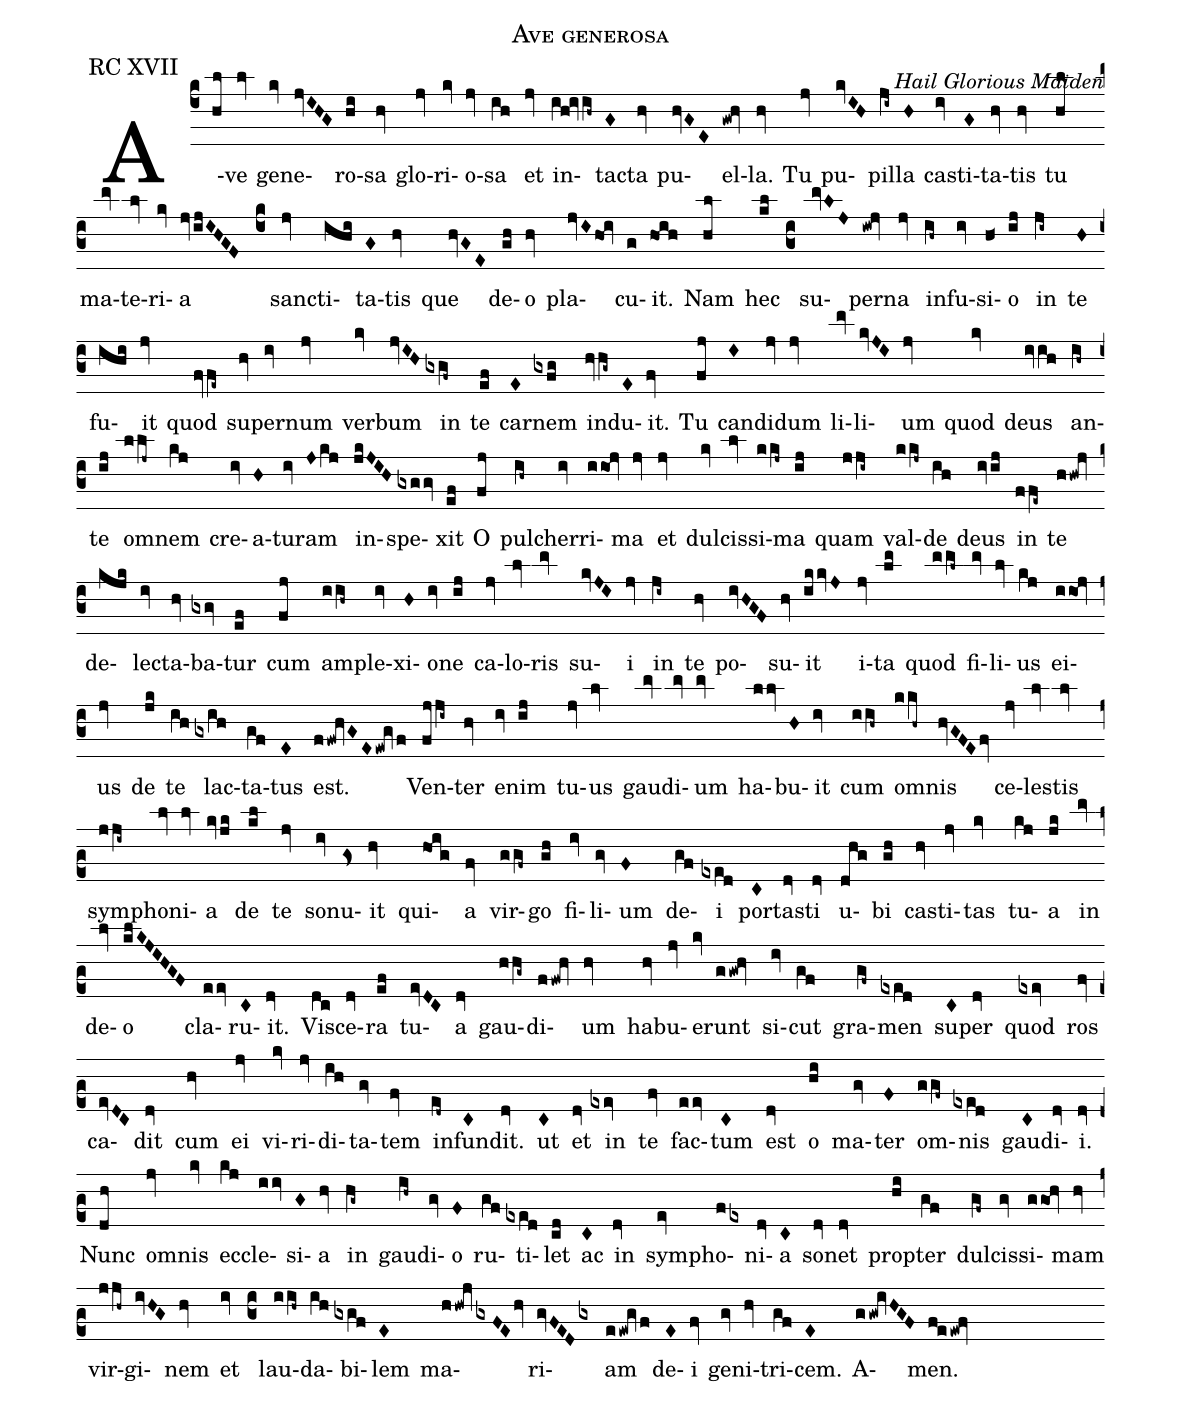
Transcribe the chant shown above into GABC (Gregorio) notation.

name: Ave generosa;
commentary: Hail Glorious Maiden;
annotation: RC XVII;
%%
(c4)A(hl)ve(lv) ge(kv)ne(jvIHG)ro(hi)sa(hv) glo(jv)ri(kv)o(jv)sa(ih) et(jv) in(ih!ivih~)tac(G)ta(hv) pu(hvGE)el(gWh)la.(hv) Tu(jv) pu(kvIH)pil(ji~)la(H) ca(iv)sti(G)ta(hv)tis(hv) tu(hl) (c3) ma(mv)te(lv)ri(kv)a(jvijIHGF) (c4) sanc(jv)ti(ihi)ta(G)tis(hv) que(hvGE) de(gh)o(hv) pla(jvIhoi)cu(g)it.(hoih) Nam(hl) hec(kl) (c3) su(mvLJ)per(iWj)na(jv) in(ih~)fu(iv)si(h<)o(ij) in(ji~) te(H) fu(ihi)it(jv) quod(fvfe~) su(hv)per(iv)num(jv) ver(kv)bum(jvIH) in(gxgf~) te(ef) car(E)nem(gxfg) in(hvhg~)du(E)it.(fv) Tu(fj) can(I)di(jv)dum(jv) li(mv)li(kvJI)um(jv) quod(kv) deus(ivih) an(ih~)te(ij) om(llj~)nem(kj) cre(iv)a(H)tur(iv)am(Jkj) in(jkJIH)spe(gxggv)xit(ef) O(fj) pul(ih~)cher(iv)ri(iioj)ma(jv) et(jv) dul(kv)cis(lv)si(kkj~)ma(ij) quam(jji~) val(kkj~)de(ih) deus(ivij) in(ffe~) te(hhWj) de(kjk)lec(iv)ta(hv)ba(gxgv)tur(ef) cum(fj) am(iih~)ple(iv)xi(H)o(iv)ne(ij) ca(jv)lo(lv)ris(mv) su(kvJI)i(jv) in(ji~) te(hv) po(ivHGF)su(hv)it(ikkvJ) i(jv)ta(lm) quod(mml~) fi(mv)li(lv)us(kj) ei(iioj)us(jv) de(jk) te(ih) lac(gxih)ta(gf)tus(E) est.(ffWhGEeWgf) Ven(fjji~)ter(hv) e(iv)nim(ij) tu(jv)us(lv) gau(mv)di(mv)um(mv) ha(llv)bu(H)it(iv) cum(iih~) om(kkh~)nis(hvGFEfv) ce(jv)les(lv)tis(lv) (c2) sym(jji~)pho(lv)ni(lv)a(kvjk) de(kl) te(jv) so(iv)nu(Gs<)it(hv) qui(hoig)a(fv) vir(ggf~)go(gh) fi(iv)li(gv)um(F) de(gf)i(exed) por(C)ta(dv)sti(dv) u(dhg)bi(gh) ca(hv)sti(jv)tas(kv) tu(kj)a(jk) in(mv) de(lv)o(klKJIHGF) cla(eev)ru(C)it.(dv) Vi(dc)sce(dv)ra(ef) tu(evDC)a(dv) gau(hhg~)di(ffWh)um(hv) ha(hv)bu(jv)e(kv)runt(ggWh) si(iv)cut(gf) gra(gf~)men(exed) su(C)per(dv) quod(exev) ros(fv) ca(evDC)dit(dv) cum(hv) ei(jv) vi(kv)ri(jv)di(ih)ta(gv)tem(fv) in(ed~)fun(C)dit.(dv) ut(C) et(dv) in(exev) te(fv) fac(eev)tum(C) est(dv) o(hi) ma(gv)ter(F) om(ggf~)nis(exed) gau(C)di(dv)i.(dv) Nunc(dh) om(jv)nis(kv) ec(kj)cle(iiv)si(G)a(hv) in(hg~) gau(ih~)di(gv)o(F) ru(gf)ti(exed)let(cd) ac(C) in(dv) sym(ev)pho(fex)ni(dv)a(C) so(dv)net(dv) prop(hi)ter(gf) dul(gf~)cis(gv)si(ggoh)mam(hv) vir(jjh~)gi(ivHG)nem(hv) et(iv) (c3) lau(iih~)da(ih)bi(gxgf)lem(E) ma(hhWjgxFEhv)ri(gvFEDgx)am(eeWgf) de(E)i(fv) ge(gv)ni(hv)tri(gf)cem.(E) A(ggWiHGF)men.(f!eeWf)
